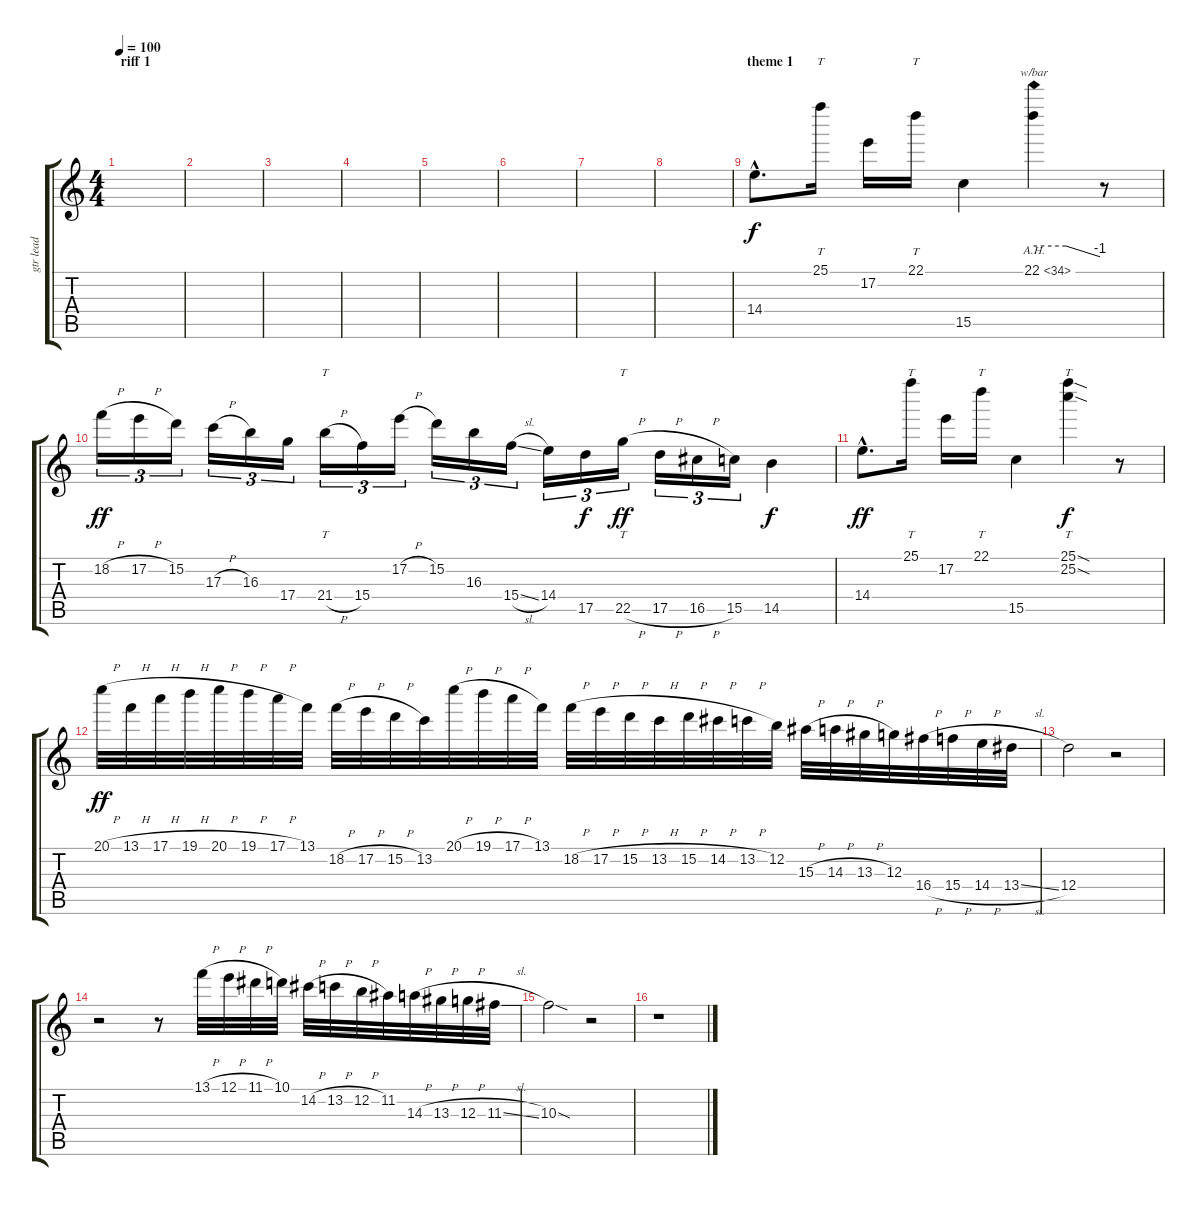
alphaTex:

\track ("gtr lead" "gtr lead") {instrument overdrivenguitar}
\staff {score tabs}
\tuning (E4 B3 G3 D3 A2 D2) {hide}
\ts (4 4)
\section ("" "riff 1")
\tempo 100
\clef g2
\ks c
|
|
|
|
|
|
|
|
\section ("" "theme 1")
14.4{hac}.8{d} 25.1.16{tt} 17.2.16 22.1.16{tt} 15.5.4 22.1{ah 12}.4{tbe (custom default 0 0 29 0 60 -4) dy f} r.8 |
18.2{h}.16{tu (3 2) dy ff} 17.2{h}.16{tu (3 2)} 15.2.16{tu (3 2)} 17.3{h}.16{tu (3 2)} 16.3.16{tu (3 2)} 17.4.16{tu (3 2)} 21.4{h}.16{tt tu (3 2)} 15.4.16{tu (3 2)} 17.2{h}.16{tu (3 2)} 15.2.16{tu (3 2)} 16.3.16{tu (3 2)} 15.4{sl}.16{tu (3 2)} 14.4.16{tu (3 2)} 17.5.16{tu (3 2) dy f} 22.5{h}.16{tt tu (3 2) dy ff} 17.5{h}.16{tu (3 2)} 16.5{h}.16{tu (3 2)} 15.5.16{tu (3 2)} 14.5.4{dy f} |
14.4{hac}.8{d dy ff} 25.1.16{tt} 17.2.16 22.1.16{tt} 15.5.4 (25.1{sod} 25.2{sod}).4{tt dy f} r.8 |
20.1{h}.32{dy ff} 13.1{h}.32 17.1{h}.32 19.1{h}.32 20.1{h}.32 19.1{h}.32 17.1{h}.32 13.1.32 18.2{h}.32 17.2{h}.32 15.2{h}.32 13.2.32 20.1{h}.32 19.1{h}.32 17.1{h}.32 13.1.32 18.2{h}.32 17.2{h}.32 15.2{h}.32 13.2{h}.32 15.2{h}.32 14.2{h}.32 13.2{h}.32 12.2.32 15.3{h}.32 14.3{h}.32 13.3{h}.32 12.3.32 16.4{h}.32 15.4{h}.32 14.4{h}.32 13.4{sl}.32 |
12.4.2 r.2 |
r.2 r.8 13.1{h}.32 12.1{h}.32 11.1{h}.32 10.1.32 14.2{h}.32 13.2{h}.32 12.2{h}.32 11.2.32 14.3{h}.32 13.3{h}.32 12.3{h}.32 11.3{sl}.32 |
10.3{sod}.2 r.2 |
r.1
